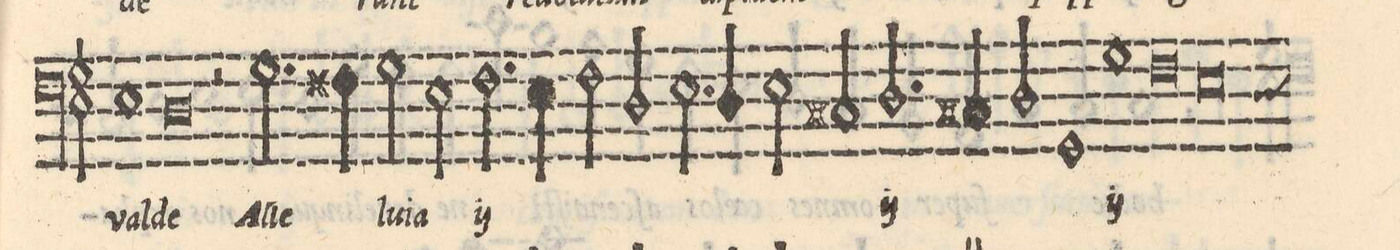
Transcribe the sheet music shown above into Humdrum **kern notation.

**kern	**text
*I"BASSVS	*
*clefF4	*
*k[]	*
*met(C|)	*
*M2/1	*
1E	val-
=27-	=27-
0D	-de
=28-	=28-
2r	.
2.G\	Al-
4F#X\	-le-
2G\	-lu-
=29-	=29-
2E\	-ia
*	*ij
2.Fny\	Al-
4E\	-le-
2F\	-lu-
=30-	=30-
2D/	-ia
2.E\	Al-
4D/	-le-
2E\	-lu-
=31-	=31-
2C#X/	-ia
2.D/	Al-
4C#X/	-le-
2D/	-lu-
=32-	=32-
1GG	-ia
1G	Al-
=33-	=33-
0F	-le-
=34-	=34-
0E	-lu-
*custos:D	*
=35-	=35-
*-	*-
